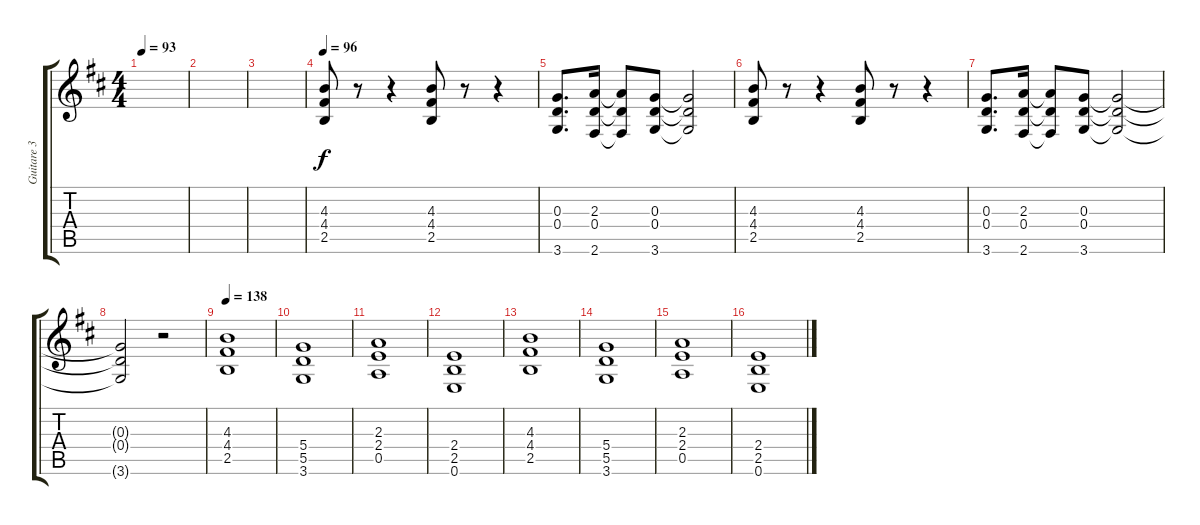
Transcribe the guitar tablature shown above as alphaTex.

\track ("Guitare 3" "Guitare 3") {instrument overdrivenguitar}
\staff {score tabs}
\tuning (E4 B3 G3 D3 A2 E2) {hide}
\ts (4 4)
\tempo 93
\clef g2
\ks d
|
|
|
\tempo 96
(4.3 4.4 2.5).8 r.8 r.4 (4.3 4.4 2.5).8 r.8 r.4 |
(0.3 0.4 3.6).8{d} (2.3 0.4 2.6).16 (2.3{t} 0.4{t} 2.6{t}).8 (0.3 0.4 3.6).8 (0.3{t} 0.4{t} 3.6{t}).2 |
(4.3 4.4 2.5).8 r.8 r.4 (4.3 4.4 2.5).8 r.8 r.4 |
(0.3 0.4 3.6).8{d} (2.3 0.4 2.6).16 (2.3{t} 0.4{t} 2.6{t}).8 (0.3 0.4 3.6).8 (0.3{t} 0.4{t} 3.6{t}).2 |
(0.3{t} 0.4{t} 3.6{t}).2 r.2 |
\tempo 138
(4.3 4.4 2.5).1 |
(5.4 5.5 3.6).1 |
(2.3 2.4 0.5).1 |
(2.4 2.5 0.6).1 |
(4.3 4.4 2.5).1 |
(5.4 5.5 3.6).1 |
(2.3 2.4 0.5).1 |
(2.4 2.5 0.6).1
